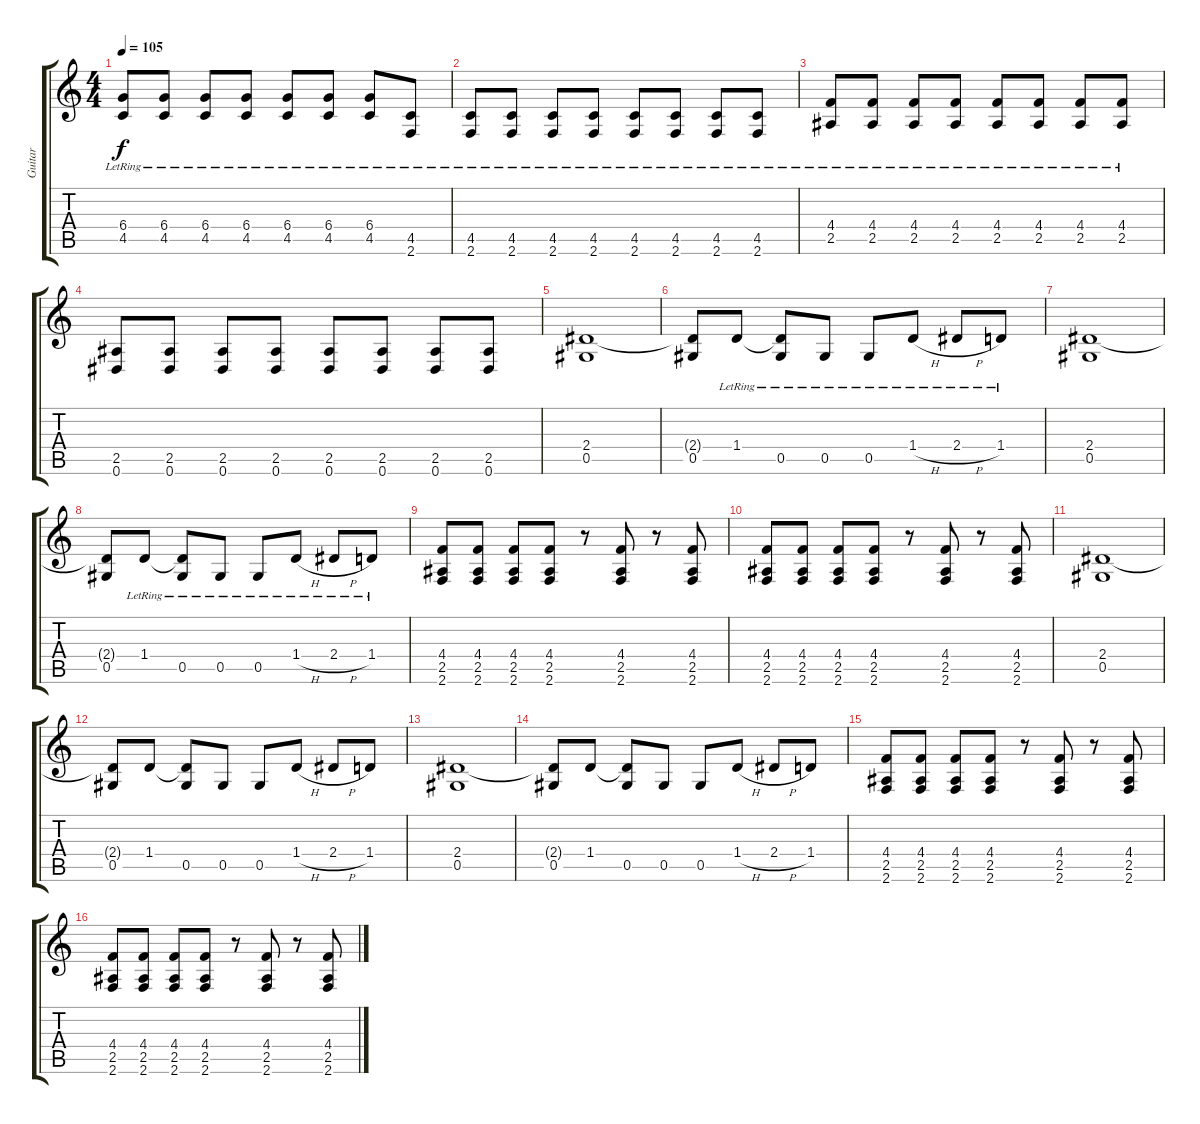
\track ("Guitar" "Guitar") {instrument overdrivenguitar}
\staff {score tabs}
\tuning (Eb4 Bb3 Gb3 Db3 Ab2 Eb2) {hide}
\ts (4 4)
\tempo 105
\clef g2
\ks c
(6.4{lr} 4.5).8{dy f} (6.4{lr} 4.5).8 (6.4{lr} 4.5).8 (6.4{lr} 4.5).8 (6.4{lr} 4.5).8 (6.4{lr} 4.5).8 (6.4{lr} 4.5).8 (4.5{lr} 2.6).8 |
(4.5{lr} 2.6).8 (4.5{lr} 2.6).8 (4.5{lr} 2.6).8 (4.5{lr} 2.6).8 (4.5{lr} 2.6).8 (4.5{lr} 2.6).8 (4.5{lr} 2.6).8 (4.5{lr} 2.6).8 |
(4.4{lr} 2.5).8 (4.4{lr} 2.5).8 (4.4{lr} 2.5).8 (4.4{lr} 2.5).8 (4.4{lr} 2.5).8 (4.4{lr} 2.5).8 (4.4{lr} 2.5).8 (4.4{lr} 2.5).8 |
(2.5 0.6).8 (2.5 0.6).8 (2.5 0.6).8 (2.5 0.6).8 (2.5 0.6).8 (2.5 0.6).8 (2.5 0.6).8 (2.5 0.6).8 |
(2.4 0.5).1 |
(2.4{t} 0.5).8 1.4{lr}.8 (1.4{t} 0.5{lr}).8 0.5{lr}.8 0.5{lr}.8 1.4{h lr}.8 2.4{h lr}.8 1.4{lr}.8 |
(2.4 0.5).1 |
(2.4{t} 0.5).8 1.4{lr}.8 (1.4{t} 0.5{lr}).8 0.5{lr}.8 0.5{lr}.8 1.4{h lr}.8 2.4{h lr}.8 1.4{lr}.8 |
(4.4 2.5 2.6).8 (4.4 2.5 2.6).8 (4.4 2.5 2.6).8 (4.4 2.5 2.6).8 r.8 (4.4 2.5 2.6).8 r.8 (4.4 2.5 2.6).8 |
(4.4 2.5 2.6).8 (4.4 2.5 2.6).8 (4.4 2.5 2.6).8 (4.4 2.5 2.6).8 r.8 (4.4 2.5 2.6).8 r.8 (4.4 2.5 2.6).8 |
(2.4 0.5).1 |
(2.4{t} 0.5).8 1.4.8 (1.4{t} 0.5).8 0.5.8 0.5.8 1.4{h}.8 2.4{h}.8 1.4.8 |
(2.4 0.5).1 |
(2.4{t} 0.5).8 1.4.8 (1.4{t} 0.5).8 0.5.8 0.5.8 1.4{h}.8 2.4{h}.8 1.4.8 |
(4.4 2.5 2.6).8 (4.4 2.5 2.6).8 (4.4 2.5 2.6).8 (4.4 2.5 2.6).8 r.8 (4.4 2.5 2.6).8 r.8 (4.4 2.5 2.6).8 |
(4.4 2.5 2.6).8 (4.4 2.5 2.6).8 (4.4 2.5 2.6).8 (4.4 2.5 2.6).8 r.8 (4.4 2.5 2.6).8 r.8 (4.4 2.5 2.6).8
